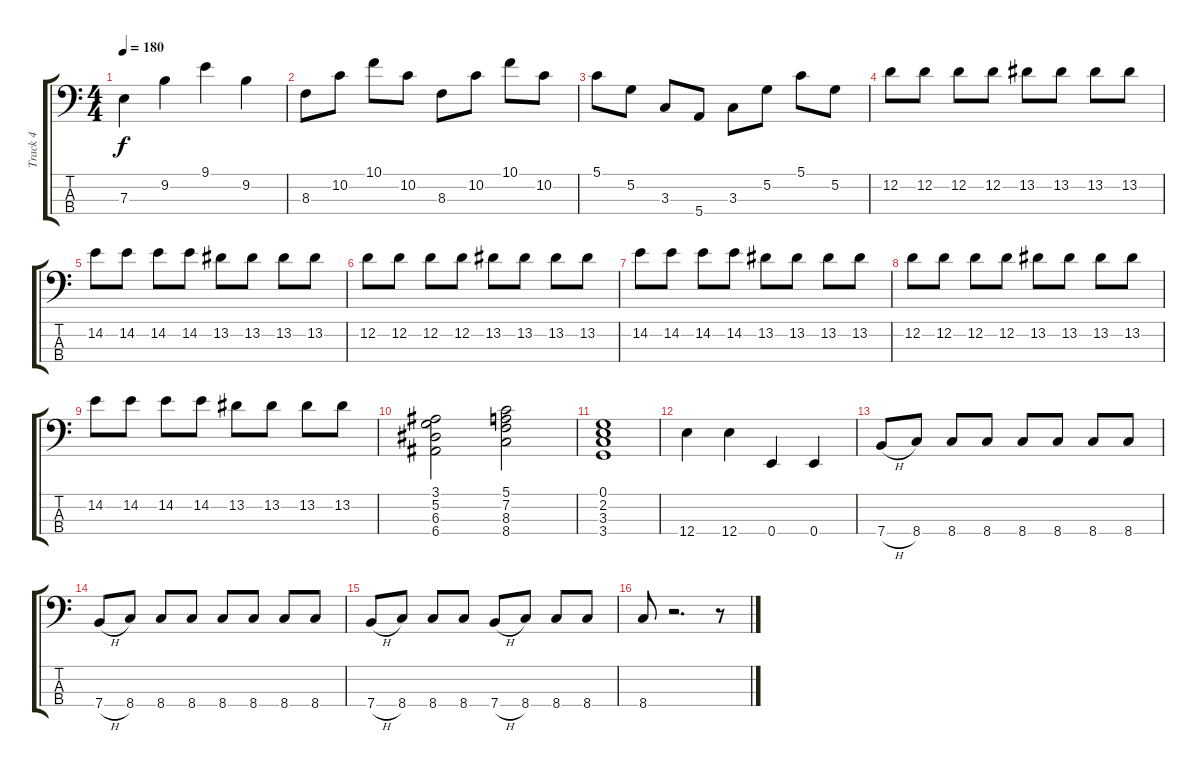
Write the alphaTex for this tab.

\track ("Track 4" "Track 4") {instrument electricbassfinger}
\staff {score tabs}
\tuning (G2 D2 A1 E1) {hide}
\ts (4 4)
\tempo 180
\clef f4
\ks c
7.3.4{dy f} 9.2.4 9.1.4 9.2.4 |
8.3.8 10.2.8 10.1.8 10.2.8 8.3.8 10.2.8 10.1.8 10.2.8 |
5.1.8 5.2.8 3.3.8 5.4.8 3.3.8 5.2.8 5.1.8 5.2.8 |
12.2.8 12.2.8 12.2.8 12.2.8 13.2.8 13.2.8 13.2.8 13.2.8 |
14.2.8 14.2.8 14.2.8 14.2.8 13.2.8 13.2.8 13.2.8 13.2.8 |
12.2.8 12.2.8 12.2.8 12.2.8 13.2.8 13.2.8 13.2.8 13.2.8 |
14.2.8 14.2.8 14.2.8 14.2.8 13.2.8 13.2.8 13.2.8 13.2.8 |
12.2.8 12.2.8 12.2.8 12.2.8 13.2.8 13.2.8 13.2.8 13.2.8 |
14.2.8 14.2.8 14.2.8 14.2.8 13.2.8 13.2.8 13.2.8 13.2.8 |
(3.1 5.2 6.3 6.4).2 (5.1 7.2 8.3 8.4).2 |
(0.1 2.2 3.3 3.4).1 |
12.4.4 12.4.4 0.4.4 0.4.4 |
7.4{h}.8 8.4.8 8.4.8 8.4.8 8.4.8 8.4.8 8.4.8 8.4.8 |
7.4{h}.8 8.4.8 8.4.8 8.4.8 8.4.8 8.4.8 8.4.8 8.4.8 |
7.4{h}.8 8.4.8 8.4.8 8.4.8 7.4{h}.8 8.4.8 8.4.8 8.4.8 |
8.4.8 r.2{d} r.8
